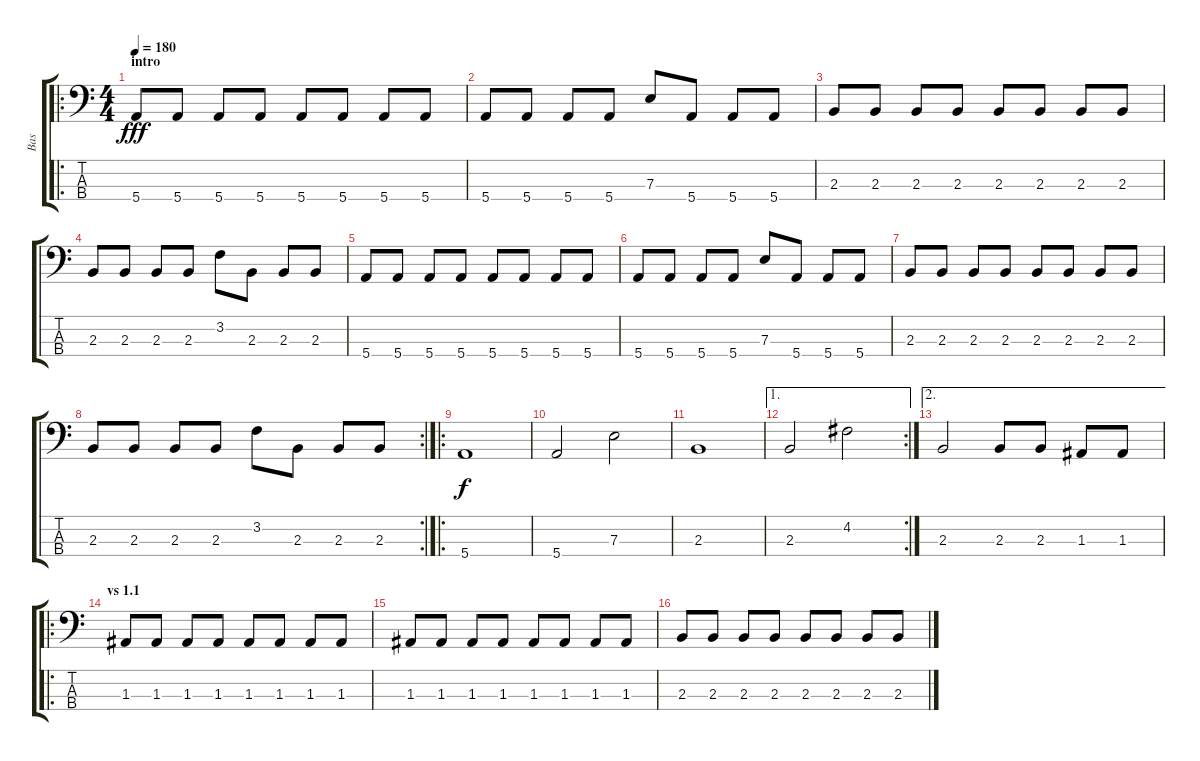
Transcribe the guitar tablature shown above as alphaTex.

\track ("Bas" "Bas") {instrument electricbasspick}
\staff {score tabs}
\tuning (G2 D2 A1 E1) {hide}
\ro
\ts (4 4)
\section ("" "intro")
\tempo 180
\clef f4
\ks c
5.4.8{dy fff instrument electricbasspick} 5.4.8 5.4.8 5.4.8 5.4.8 5.4.8 5.4.8 5.4.8 |
5.4.8 5.4.8 5.4.8 5.4.8 7.3.8 5.4.8 5.4.8 5.4.8 |
2.3.8 2.3.8 2.3.8 2.3.8 2.3.8 2.3.8 2.3.8 2.3.8 |
2.3.8 2.3.8 2.3.8 2.3.8 3.2.8 2.3.8 2.3.8 2.3.8 |
5.4.8 5.4.8 5.4.8 5.4.8 5.4.8 5.4.8 5.4.8 5.4.8 |
5.4.8 5.4.8 5.4.8 5.4.8 7.3.8 5.4.8 5.4.8 5.4.8 |
2.3.8 2.3.8 2.3.8 2.3.8 2.3.8 2.3.8 2.3.8 2.3.8 |
\rc 2
2.3.8 2.3.8 2.3.8 2.3.8 3.2.8 2.3.8 2.3.8 2.3.8 |
\ro
5.4.1{dy f} |
5.4.2 7.3.2 |
2.3.1 |
\ae 1
\rc 2
2.3.2 4.2.2 |
\ae 2
2.3.2 2.3.8 2.3.8 1.3.8 1.3.8 |
\ro
\section ("" "vs 1.1")
1.3.8 1.3.8 1.3.8 1.3.8 1.3.8 1.3.8 1.3.8 1.3.8 |
1.3.8 1.3.8 1.3.8 1.3.8 1.3.8 1.3.8 1.3.8 1.3.8 |
2.3.8 2.3.8 2.3.8 2.3.8 2.3.8 2.3.8 2.3.8 2.3.8
